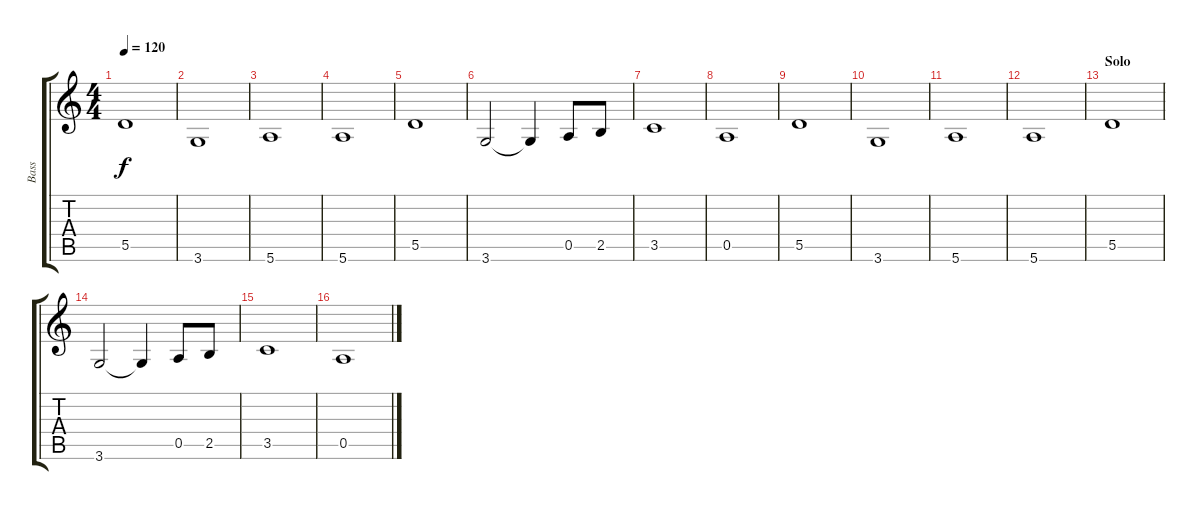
\track ("Bass" "Bass") {instrument acousticguitarsteel}
\staff {score tabs}
\tuning (E4 B3 G3 D3 A2 E2) {hide}
\ts (4 4)
\tempo 120
\clef g2
\ks c
5.5.1{dy f} |
3.6.1 |
5.6.1 |
5.6.1 |
5.5.1 |
3.6.2 3.6{t}.4 0.5.8 2.5.8 |
3.5.1 |
0.5.1 |
5.5.1 |
3.6.1 |
5.6.1 |
5.6.1 |
\section ("" "Solo")
5.5.1 |
3.6.2 3.6{t}.4 0.5.8 2.5.8 |
3.5.1 |
0.5.1
